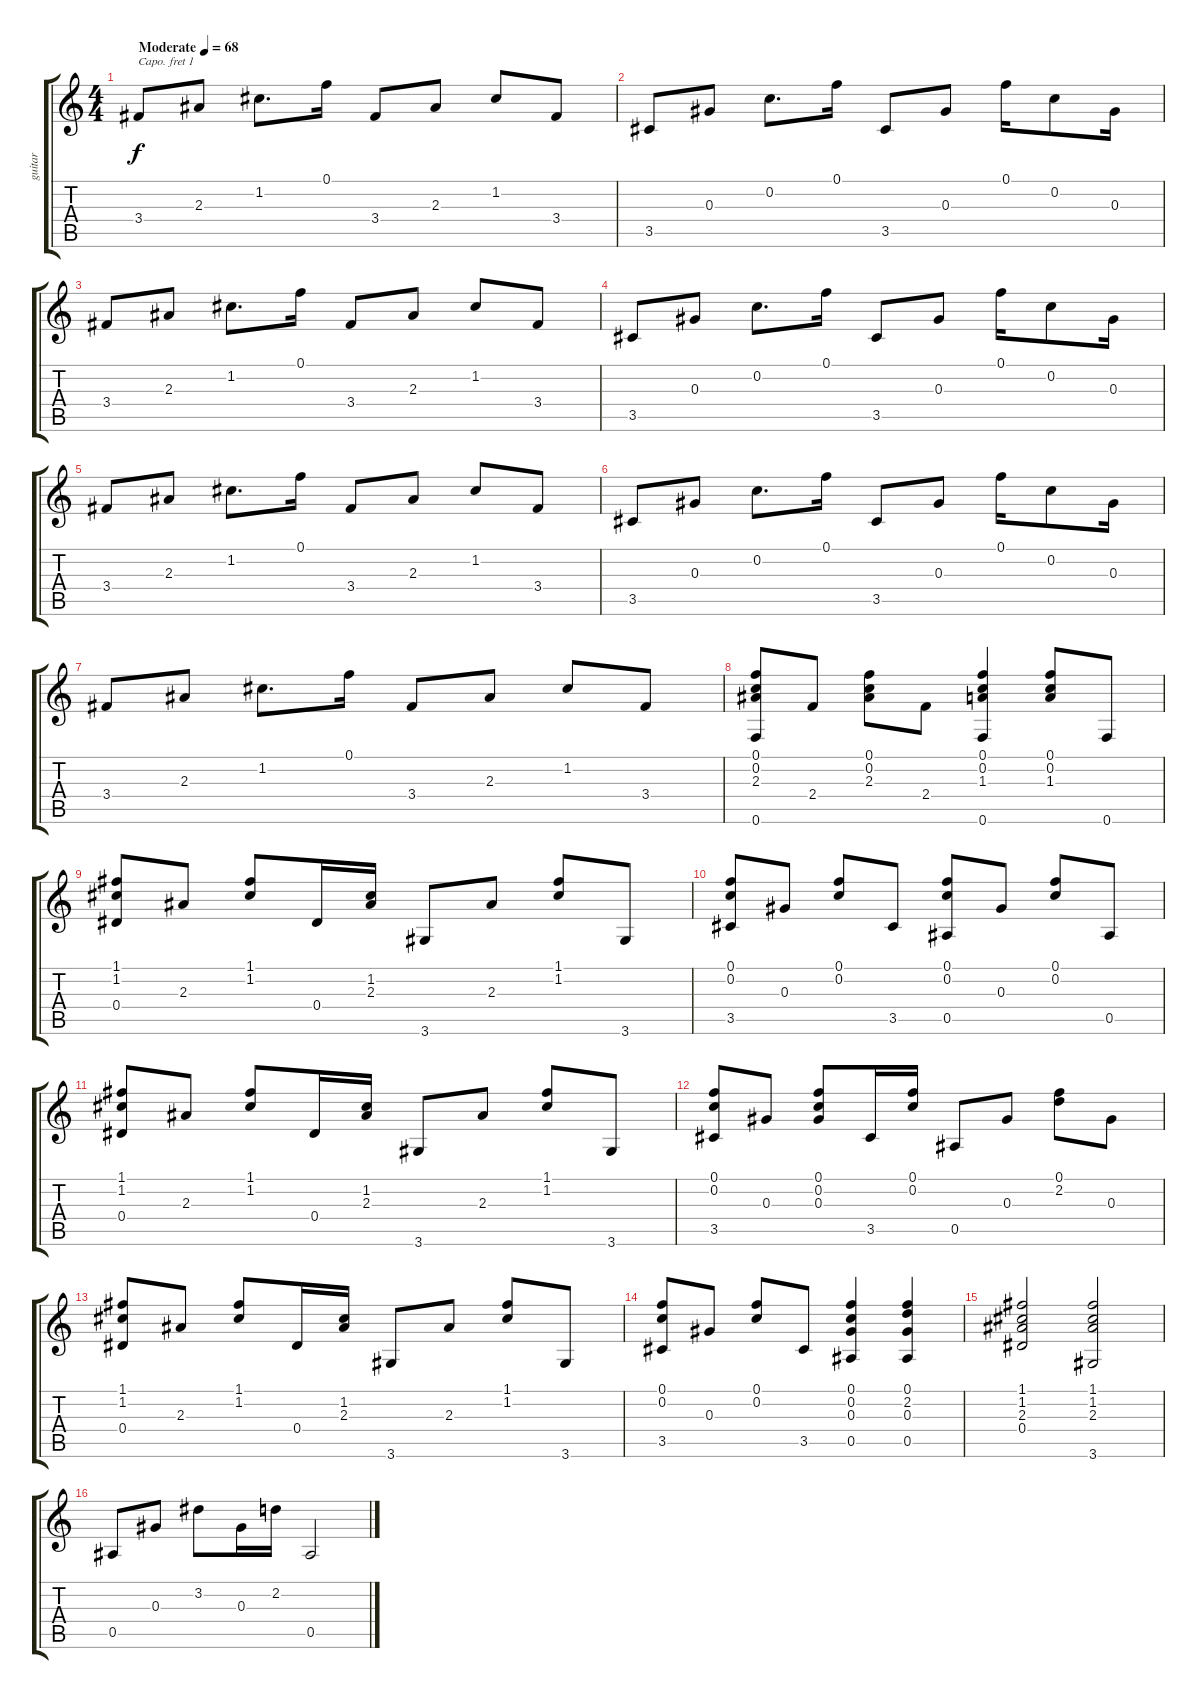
\track ("guitar" "guitar") {instrument acousticguitarsteel}
\staff {score tabs}
\capo 1
\tuning (E4 B3 G3 D3 A2 E2) {hide}
\ts (4 4)
\tempo (68 "Moderate")
\clef g2
\ks c
3.4.8{dy f instrument acousticguitarsteel} 2.3.8 1.2.8{d} 0.1.16 3.4.8 2.3.8 1.2.8 3.4.8 |
3.5.8 0.3.8 0.2.8{d} 0.1.16 3.5.8 0.3.8 0.1.16 0.2.8 0.3.16 |
3.4.8 2.3.8 1.2.8{d} 0.1.16 3.4.8 2.3.8 1.2.8 3.4.8 |
3.5.8 0.3.8 0.2.8{d} 0.1.16 3.5.8 0.3.8 0.1.16 0.2.8 0.3.16 |
3.4.8 2.3.8 1.2.8{d} 0.1.16 3.4.8 2.3.8 1.2.8 3.4.8 |
3.5.8 0.3.8 0.2.8{d} 0.1.16 3.5.8 0.3.8 0.1.16 0.2.8 0.3.16 |
3.4.8 2.3.8 1.2.8{d} 0.1.16 3.4.8 2.3.8 1.2.8 3.4.8 |
(0.1 0.2 2.3 0.6).8 2.4.8 (0.1 0.2 2.3).8 2.4.8 (0.1 0.2 1.3 0.6).4 (0.1 0.2 1.3).8 0.6.8 |
(1.1 1.2 0.4).8 2.3.8 (1.1 1.2).8 0.4.16 (1.2 2.3).16 3.6.8 2.3.8 (1.1 1.2).8 3.6.8 |
(0.1 0.2 3.5).8 0.3.8 (0.1 0.2).8 3.5.8 (0.1 0.2 0.5).8 0.3.8 (0.1 0.2).8 0.5.8 |
(1.1 1.2 0.4).8 2.3.8 (1.1 1.2).8 0.4.16 (1.2 2.3).16 3.6.8 2.3.8 (1.1 1.2).8 3.6.8 |
(0.1 0.2 3.5).8 0.3.8 (0.1 0.2 0.3).8 3.5.16 (0.1 0.2).16 0.5.8 0.3.8 (0.1 2.2).8 0.3.8 |
(1.1 1.2 0.4).8 2.3.8 (1.1 1.2).8 0.4.16 (1.2 2.3).16 3.6.8 2.3.8 (1.1 1.2).8 3.6.8 |
(0.1 0.2 3.5).8 0.3.8 (0.1 0.2).8 3.5.8 (0.1 0.2 0.3 0.5).4 (0.1 2.2 0.3 0.5).4 |
(1.1 1.2 2.3 0.4).2 (1.1 1.2 2.3 3.6).2 |
0.5.8 0.3.8 3.2.8 0.3.16 2.2.16 0.5.2
